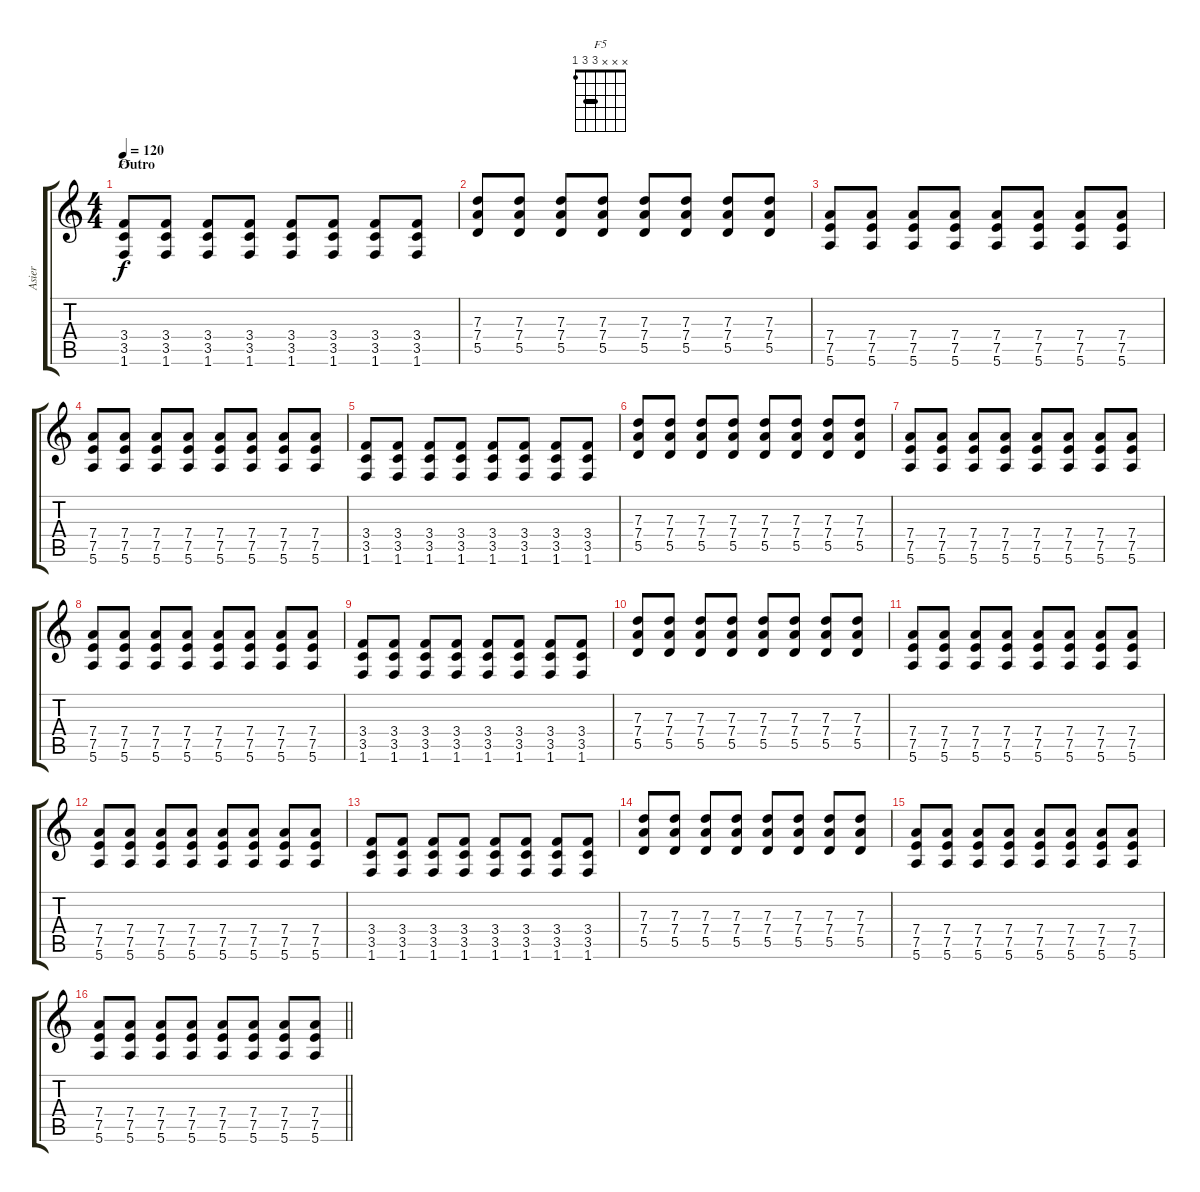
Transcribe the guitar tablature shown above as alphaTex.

\track ("Asier" "Asier") {instrument overdrivenguitar}
\staff {score tabs}
\tuning (E4 B3 G3 D3 A2 E2) {hide}
\chord ("F5" x x x 3 3 1) {barre 3}
\ts (4 4)
\section ("" "Outro")
\tempo 120
\clef g2
\ks c
(3.4 3.5 1.6).8{ch "F5" dy f} (3.4 3.5 1.6).8 (3.4 3.5 1.6).8 (3.4 3.5 1.6).8 (3.4 3.5 1.6).8 (3.4 3.5 1.6).8 (3.4 3.5 1.6).8 (3.4 3.5 1.6).8 |
(7.3 7.4 5.5).8 (7.3 7.4 5.5).8 (7.3 7.4 5.5).8 (7.3 7.4 5.5).8 (7.3 7.4 5.5).8 (7.3 7.4 5.5).8 (7.3 7.4 5.5).8 (7.3 7.4 5.5).8 |
(7.4 7.5 5.6).8 (7.4 7.5 5.6).8 (7.4 7.5 5.6).8 (7.4 7.5 5.6).8 (7.4 7.5 5.6).8 (7.4 7.5 5.6).8 (7.4 7.5 5.6).8 (7.4 7.5 5.6).8 |
(7.4 7.5 5.6).8 (7.4 7.5 5.6).8 (7.4 7.5 5.6).8 (7.4 7.5 5.6).8 (7.4 7.5 5.6).8 (7.4 7.5 5.6).8 (7.4 7.5 5.6).8 (7.4 7.5 5.6).8 |
(3.4 3.5 1.6).8 (3.4 3.5 1.6).8 (3.4 3.5 1.6).8 (3.4 3.5 1.6).8 (3.4 3.5 1.6).8 (3.4 3.5 1.6).8 (3.4 3.5 1.6).8 (3.4 3.5 1.6).8 |
(7.3 7.4 5.5).8 (7.3 7.4 5.5).8 (7.3 7.4 5.5).8 (7.3 7.4 5.5).8 (7.3 7.4 5.5).8 (7.3 7.4 5.5).8 (7.3 7.4 5.5).8 (7.3 7.4 5.5).8 |
(7.4 7.5 5.6).8 (7.4 7.5 5.6).8 (7.4 7.5 5.6).8 (7.4 7.5 5.6).8 (7.4 7.5 5.6).8 (7.4 7.5 5.6).8 (7.4 7.5 5.6).8 (7.4 7.5 5.6).8 |
(7.4 7.5 5.6).8 (7.4 7.5 5.6).8 (7.4 7.5 5.6).8 (7.4 7.5 5.6).8 (7.4 7.5 5.6).8 (7.4 7.5 5.6).8 (7.4 7.5 5.6).8 (7.4 7.5 5.6).8 |
(3.4 3.5 1.6).8 (3.4 3.5 1.6).8 (3.4 3.5 1.6).8 (3.4 3.5 1.6).8 (3.4 3.5 1.6).8 (3.4 3.5 1.6).8 (3.4 3.5 1.6).8 (3.4 3.5 1.6).8 |
(7.3 7.4 5.5).8 (7.3 7.4 5.5).8 (7.3 7.4 5.5).8 (7.3 7.4 5.5).8 (7.3 7.4 5.5).8 (7.3 7.4 5.5).8 (7.3 7.4 5.5).8 (7.3 7.4 5.5).8 |
(7.4 7.5 5.6).8 (7.4 7.5 5.6).8 (7.4 7.5 5.6).8 (7.4 7.5 5.6).8 (7.4 7.5 5.6).8 (7.4 7.5 5.6).8 (7.4 7.5 5.6).8 (7.4 7.5 5.6).8 |
(7.4 7.5 5.6).8 (7.4 7.5 5.6).8 (7.4 7.5 5.6).8 (7.4 7.5 5.6).8 (7.4 7.5 5.6).8 (7.4 7.5 5.6).8 (7.4 7.5 5.6).8 (7.4 7.5 5.6).8 |
(3.4 3.5 1.6).8 (3.4 3.5 1.6).8 (3.4 3.5 1.6).8 (3.4 3.5 1.6).8 (3.4 3.5 1.6).8 (3.4 3.5 1.6).8 (3.4 3.5 1.6).8 (3.4 3.5 1.6).8 |
(7.3 7.4 5.5).8 (7.3 7.4 5.5).8 (7.3 7.4 5.5).8 (7.3 7.4 5.5).8 (7.3 7.4 5.5).8 (7.3 7.4 5.5).8 (7.3 7.4 5.5).8 (7.3 7.4 5.5).8 |
(7.4 7.5 5.6).8 (7.4 7.5 5.6).8 (7.4 7.5 5.6).8 (7.4 7.5 5.6).8 (7.4 7.5 5.6).8 (7.4 7.5 5.6).8 (7.4 7.5 5.6).8 (7.4 7.5 5.6).8 |
\barLineRight lightlight
(7.4 7.5 5.6).8 (7.4 7.5 5.6).8 (7.4 7.5 5.6).8 (7.4 7.5 5.6).8 (7.4 7.5 5.6).8 (7.4 7.5 5.6).8 (7.4 7.5 5.6).8 (7.4 7.5 5.6).8
